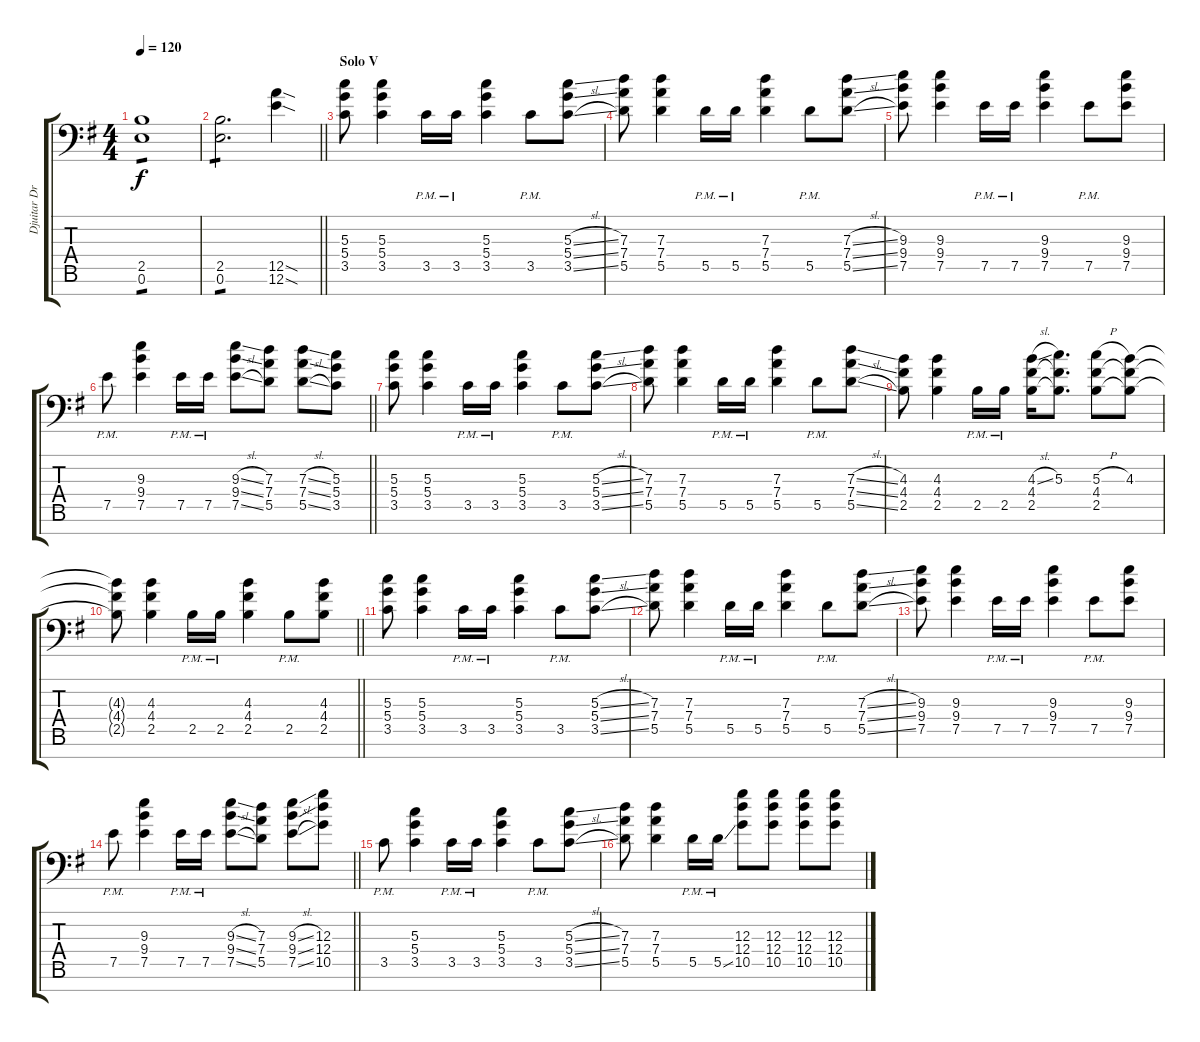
\track ("Djuitar Dropped A" "Djuitar Dr") {instrument distortionguitar}
\staff {score tabs}
\tuning (E4 B3 G3 D3 A2 E2 A1) {hide}
\ts (4 4)
\tempo 120
\clef f4
\ks eminor
(2.5 0.6).1{tp 1 dy f volume 16} |
\barLineRight lightlight
(2.5 0.6).2{d tp 1} (12.5{sod} 12.6{sod}).4 |
\section ("" "Solo V")
(5.3 5.4 3.5).8 (5.3 5.4 3.5).4 3.5{pm}.16 3.5{pm}.16 (5.3 5.4 3.5).4 3.5{pm}.8 (5.3{sl} 5.4{sl} 3.5{sl}).8 |
(7.3 7.4 5.5).8 (7.3 7.4 5.5).4 5.5{pm}.16 5.5{pm}.16 (7.3 7.4 5.5).4 5.5{pm}.8 (7.3{sl} 7.4{sl} 5.5{sl}).8 |
(9.3 9.4 7.5).8 (9.3 9.4 7.5).4 7.5{pm}.16 7.5{pm}.16 (9.3 9.4 7.5).4 7.5{pm}.8 (9.3 9.4 7.5).8 |
\barLineRight lightlight
7.5{pm}.8 (9.3 9.4 7.5).4 7.5{pm}.16 7.5{pm}.16 (9.3{sl} 9.4{sl} 7.5{sl}).8 (7.3 7.4 5.5).8 (7.3{sl} 7.4{sl} 5.5{sl}).8 (5.3 5.4 3.5).8 |
(5.3 5.4 3.5).8 (5.3 5.4 3.5).4 3.5{pm}.16 3.5{pm}.16 (5.3 5.4 3.5).4 3.5{pm}.8 (5.3{sl} 5.4{sl} 3.5{sl}).8 |
(7.3 7.4 5.5).8 (7.3 7.4 5.5).4 5.5{pm}.16 5.5{pm}.16 (7.3 7.4 5.5).4 5.5{pm}.8 (7.3{sl} 7.4{sl} 5.5{sl}).8 |
(4.3 4.4 2.5).8 (4.3 4.4 2.5).4 2.5{pm}.16 2.5{pm}.16 (4.3{sl} 4.4 2.5).16 (5.3 4.4{t} 2.5{t}).8{d} (5.3{h} 4.4 2.5).8 (4.3 4.4{t} 2.5{t}).8 |
\barLineRight lightlight
(4.3{t} 4.4{t} 2.5{t}).8 (4.3 4.4 2.5).4 2.5{pm}.16 2.5{pm}.16 (4.3 4.4 2.5).4 2.5{pm}.8 (4.3 4.4 2.5).8 |
(5.3 5.4 3.5).8 (5.3 5.4 3.5).4 3.5{pm}.16 3.5{pm}.16 (5.3 5.4 3.5).4 3.5{pm}.8 (5.3{sl} 5.4{sl} 3.5{sl}).8 |
(7.3 7.4 5.5).8 (7.3 7.4 5.5).4 5.5{pm}.16 5.5{pm}.16 (7.3 7.4 5.5).4 5.5{pm}.8 (7.3{sl} 7.4{sl} 5.5{sl}).8 |
(9.3 9.4 7.5).8 (9.3 9.4 7.5).4 7.5{pm}.16 7.5{pm}.16 (9.3 9.4 7.5).4 7.5{pm}.8 (9.3 9.4 7.5).8 |
\barLineRight lightlight
7.5{pm}.8 (9.3 9.4 7.5).4 7.5{pm}.16 7.5{pm}.16 (9.3{sl} 9.4{sl} 7.5{sl}).8 (7.3 7.4 5.5).8 (9.3{sl} 9.4{sl} 7.5{sl}).8 (12.3 12.4 10.5).8 |
3.5{pm}.8 (5.3 5.4 3.5).4 3.5{pm}.16 3.5{pm}.16 (5.3 5.4 3.5).4 3.5{pm}.8 (5.3{sl} 5.4{sl} 3.5{sl}).8 |
(7.3 7.4 5.5).8 (7.3 7.4 5.5).4 5.5{pm}.16 5.5{ss pm}.16 (12.3 12.4 10.5).8 (12.3 12.4 10.5).8 (12.3 12.4 10.5).8 (12.3{ss} 12.4 10.5{ss}).8
